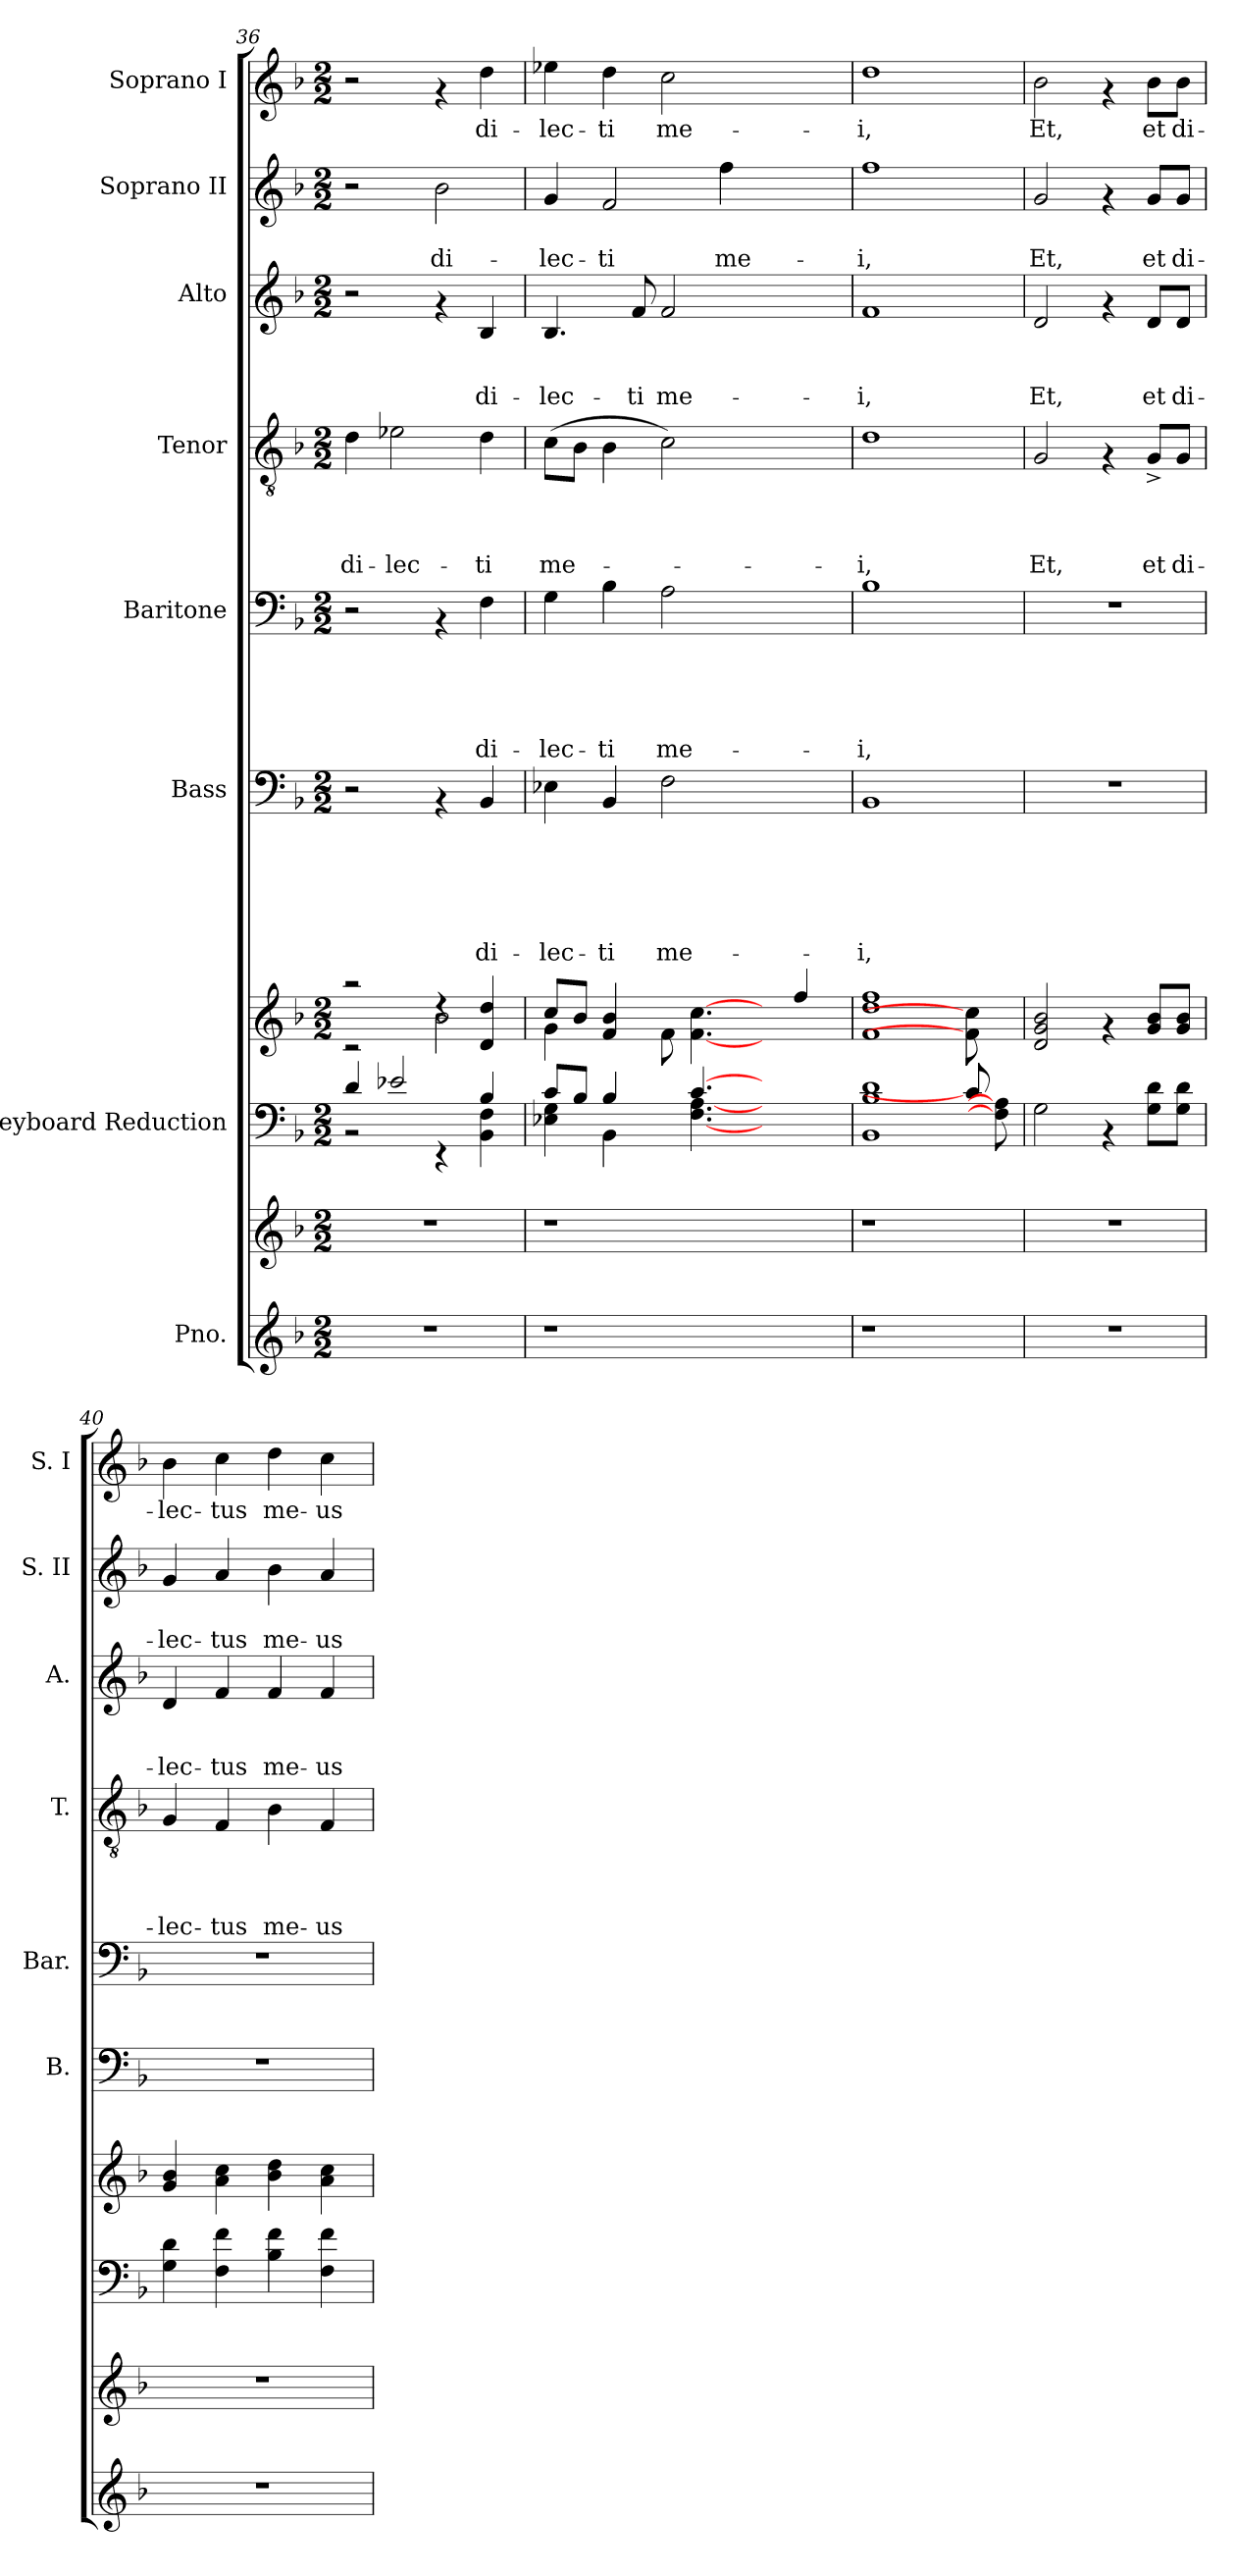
**kern	**kern	**kern	**kern	**kern	**text	**text	**text	**text	**text	**text	**kern	**text	**text	**text	**text	**text	**kern	**text	**text	**text	**text	**kern	**text	**text	**text	**kern	**text	**text	**kern	**text
*part8	*part8	*part7	*part7	*part6	*part6	*part6	*part6	*part6	*part6	*part6	*part5	*part5	*part5	*part5	*part5	*part5	*part4	*part4	*part4	*part4	*part4	*part3	*part3	*part3	*part3	*part2	*part2	*part2	*part1	*part1
*staff10	*staff9	*staff8	*staff7	*staff6	*staff6	*staff6	*staff6	*staff6	*staff6	*staff6	*staff5	*staff5	*staff5	*staff5	*staff5	*staff5	*staff4	*staff4	*staff4	*staff4	*staff4	*staff3	*staff3	*staff3	*staff3	*staff2	*staff2	*staff2	*staff1	*staff1
*I"Pno.	*	*I"Keyboard Reduction	*	*I"Bass	*	*	*	*	*	*	*I"Baritone	*	*	*	*	*	*I"Tenor	*	*	*	*	*I"Alto	*	*	*	*I"Soprano II	*	*	*I"Soprano I	*
*	*	*	*	*I'B.	*	*	*	*	*	*	*I'Bar.	*	*	*	*	*	*I'T.	*	*	*	*	*I'A.	*	*	*	*I'S. II	*	*	*I'S. I	*
*clefG2	*clefG2	*clefF4	*clefG2	*clefF4	*	*	*	*	*	*	*clefF4	*	*	*	*	*	*clefGv2	*	*	*	*	*clefG2	*	*	*	*clefG2	*	*	*clefG2	*
*k[b-]	*k[b-]	*k[b-]	*k[b-]	*k[b-]	*	*	*	*	*	*	*k[b-]	*	*	*	*	*	*k[b-]	*	*	*	*	*k[b-]	*	*	*	*k[b-]	*	*	*k[b-]	*
*F:	*F:	*F:	*F:	*F:	*	*	*	*	*	*	*F:	*	*	*	*	*	*F:	*	*	*	*	*F:	*	*	*	*F:	*	*	*F:	*
*M2/2	*M2/2	*M2/2	*M2/2	*M2/2	*	*	*	*	*	*	*M2/2	*	*	*	*	*	*M2/2	*	*	*	*	*M2/2	*	*	*	*M2/2	*	*	*M2/2	*
=36	=36	=36	=36	=36	=36	=36	=36	=36	=36	=36	=36	=36	=36	=36	=36	=36	=36	=36	=36	=36	=36	=36	=36	=36	=36	=36	=36	=36	=36	=36
*	*	*^	*^	*	*	*	*	*	*	*	*	*	*	*	*	*	*	*	*	*	*	*	*	*	*	*	*	*	*	*
!	!	!	!	!	!	!	!	!	!	!	!	!	!	!	!	!	!	!	!	!	!	!	!LO:LY:b	!	!	!	!	!	!	!	!	!
1r	1r	4d/	2r	2raa	2rc	2r	.	.	.	.	.	.	2r	.	.	.	.	.	4d\	.	.	.	di-	2r	.	.	.	2r	.	.	2r	.
!	!	!	!	!	!	!	!	!	!	!	!	!	!	!	!	!	!	!	!	!	!	!	!LO:LY:b	!	!	!	!	!	!	!	!	!
.	.	2e-X/	.	.	.	.	.	.	.	.	.	.	.	.	.	.	.	.	2e-X\	.	.	.	-lec-	.	.	.	.	.	.	.	.	.
!	!	!	!	!	!	!	!	!	!	!	!	!	!	!	!	!	!	!	!	!	!	!	!	!	!	!	!	!	!	!LO:LY:b	!	!
.	.	.	4rEE	4rcc	2b-\	4rAA	.	.	.	.	.	.	4rAA	.	.	.	.	.	.	.	.	.	.	4rf	.	.	.	2b-\	.	di-	4rf	.
!	!	!	!	!	!	!	!	!	!	!	!	!LO:LY:b	!	!	!	!	!	!LO:LY:b	!	!	!	!	!LO:LY:b	!	!	!	!LO:LY:b	!	!	!	!	!LO:LY:b
.	.	4B-/	4BB-\ 4F\	4d/ 4dd/	.	4BB-/	.	.	.	.	.	di-	4F\	.	.	.	.	di-	4d\	.	.	.	-ti	4B-/	.	.	di-	.	.	.	4dd\	di-
!!LO:PB:g=z
=37	=37	=37	=37	=37	=37	=37	=37	=37	=37	=37	=37	=37	=37	=37	=37	=37	=37	=37	=37	=37	=37	=37	=37	=37	=37	=37	=37	=37	=37	=37	=37	=37
!	!	!	!	!	!	!	!	!	!	!	!	!LO:LY:b	!	!	!	!	!	!LO:LY:b	!	!	!	!	!LO:LY:b	!	!	!	!LO:LY:b	!	!	!LO:LY:b	!	!LO:LY:b
1r	1r	8c/L	4E-X\ 4G\	8cc/L	4g\	4E-X\	.	.	.	.	.	-lec-	4G\	.	.	.	.	-lec-	(>8c\L	.	.	.	me-	4.B-/	.	.	-lec-	4g/	.	-lec-	4ee-X\	-lec-
.	.	8B-/J	.	8b-/J	.	.	.	.	.	.	.	.	.	.	.	.	.	.	8B-\J	.	.	.	.	.	.	.	.	.	.	.	.	.
!	!	!	!	!	!	!	!	!	!	!	!	!LO:LY:b	!	!	!	!	!	!LO:LY:b	!	!	!	!	!	!	!	!	!	!	!	!LO:LY:b	!	!LO:LY:b
.	.	4B-/	4BB-\	4f/ 4b-/	1ryy	4BB-/	.	.	.	.	.	-ti	4B-\	.	.	.	.	-ti	4B-\	.	.	.	.	.	.	.	.	2f/	.	-ti	4dd\	-ti
!	!	!	!	!	!	!	!	!	!	!	!	!	!	!	!	!	!	!	!	!	!	!	!	!	!	!	!LO:LY:b	!	!	!	!	!
.	.	.	.	.	.	.	.	.	.	.	.	.	.	.	.	.	.	.	.	.	.	.	.	8f/	.	.	-ti	.	.	.	.	.
!	!	!	!	!	!	!	!	!	!	!	!	!LO:LY:b	!	!	!	!	!	!LO:LY:b	!	!	!	!	!	!	!	!	!LO:LY:b	!	!	!	!	!LO:LY:b
.	.	8ryy	8ryy	8f\	.	2F\	.	.	.	.	.	me-	2A\	.	.	.	.	me-	2c\)	.	.	.	.	2f/	.	.	me-	.	.	.	2cc\	me-
.	.	[4.c/	[4.F\ [4.A\	[4.f\ [4.cc\	.	.	.	.	.	.	.	.	.	.	.	.	.	.	.	.	.	.	.	.	.	.	.	.	.	.	.	.
!	!	!	!	!	!	!	!	!	!	!	!	!	!	!	!	!	!	!	!	!	!	!	!	!	!	!	!	!	!	!LO:LY:b	!	!
.	.	.	.	.	.	.	.	.	.	.	.	.	.	.	.	.	.	.	.	.	.	.	.	.	.	.	.	4ff\	.	me-	.	.
4.ryy	4.ryy	4.ryy	4.ryy	8ryy	.	4.ryy	.	.	.	.	.	.	4.ryy	.	.	.	.	.	4.ryy	.	.	.	.	4.ryy	.	.	.	4.ryy	.	.	4.ryy	.
.	.	.	.	4ff/	.	.	.	.	.	.	.	.	.	.	.	.	.	.	.	.	.	.	.	.	.	.	.	.	.	.	.	.
.	.	.	.	.	8ryy	.	.	.	.	.	.	.	.	.	.	.	.	.	.	.	.	.	.	.	.	.	.	.	.	.	.	.
*	*	*v	*v	*	*	*	*	*	*	*	*	*	*	*	*	*	*	*	*	*	*	*	*	*	*	*	*	*	*	*	*	*
=38	=38	=38	=38	=38	=38	=38	=38	=38	=38	=38	=38	=38	=38	=38	=38	=38	=38	=38	=38	=38	=38	=38	=38	=38	=38	=38	=38	=38	=38	=38	=38
!	!	!	!LO:TX:b:t=Pno.	!	!	!	!	!	!	!	!	!	!	!	!	!	!	!	!	!	!	!	!	!	!	!	!	!	!	!	!
!	!	!	!	!	!	!	!	!	!	!	!LO:LY:b	!	!	!	!	!	!LO:LY:b	!	!	!	!	!LO:LY:b	!	!	!	!LO:LY:b	!	!	!LO:LY:b	!	!LO:LY:b
*	*	*	*v	*v	*	*	*	*	*	*	*	*	*	*	*	*	*	*	*	*	*	*	*	*	*	*	*	*	*	*	*
1r	1r	1BB- 1B- 1d	1f 1dd 1ff	1BB-	.	.	.	.	.	-i,	1B-	.	.	.	.	-i,	1d	.	.	.	-i,	1f	.	.	-i,	1ff	.	-i,	1dd	-i,
4ryy	4ryy	8c/]	8f\] 8cc\]	4ryy	.	.	.	.	.	.	4ryy	.	.	.	.	.	4ryy	.	.	.	.	4ryy	.	.	.	4ryy	.	.	4ryy	.
.	.	8F\] 8A\]	8ryy	.	.	.	.	.	.	.	.	.	.	.	.	.	.	.	.	.	.	.	.	.	.	.	.	.	.	.
=39	=39	=39	=39	=39	=39	=39	=39	=39	=39	=39	=39	=39	=39	=39	=39	=39	=39	=39	=39	=39	=39	=39	=39	=39	=39	=39	=39	=39	=39	=39
!	!	!	!	!	!	!	!	!	!	!	!	!	!	!	!	!	!	!	!	!	!LO:LY:b	!	!	!	!LO:LY:b	!	!	!LO:LY:b	!	!LO:LY:b
1r	1r	2G\	2d/ 2g/ 2b-/	1r	.	.	.	.	.	.	1r	.	.	.	.	.	2G/	.	.	.	Et,	2d/	.	.	Et,	2g/	.	Et,	2b-\	Et,
.	.	4rAA	4rf	.	.	.	.	.	.	.	.	.	.	.	.	.	4rF	.	.	.	.	4rf	.	.	.	4rf	.	.	4rf	.
!	!	!	!	!	!	!	!	!	!	!	!	!	!	!	!	!	!	!	!	!	!LO:LY:b	!	!	!	!LO:LY:b	!	!	!LO:LY:b	!	!LO:LY:b
.	.	8G\ 8d\L	8g/ 8b-/L	.	.	.	.	.	.	.	.	.	.	.	.	.	8G^</L	.	.	.	et	8d/L	.	.	et	8g/L	.	et	8b-\L	et
!	!	!	!	!	!	!	!	!	!	!	!	!	!	!	!	!	!	!	!	!	!LO:LY:b	!	!	!	!LO:LY:b	!	!	!LO:LY:b	!	!LO:LY:b
.	.	8G\ 8d\J	8g/ 8b-/J	.	.	.	.	.	.	.	.	.	.	.	.	.	8G/J	.	.	.	di-	8d/J	.	.	di-	8g/J	.	di-	8b-\J	di-
=40	=40	=40	=40	=40	=40	=40	=40	=40	=40	=40	=40	=40	=40	=40	=40	=40	=40	=40	=40	=40	=40	=40	=40	=40	=40	=40	=40	=40	=40	=40
!	!	!	!	!	!	!	!	!	!	!	!	!	!	!	!	!	!	!	!	!	!LO:LY:b	!	!	!	!LO:LY:b	!	!	!LO:LY:b	!	!LO:LY:b
1r	1r	4G\ 4d\	4g/ 4b-/	1r	.	.	.	.	.	.	1r	.	.	.	.	.	4G/	.	.	.	-lec-	4d/	.	.	-lec-	4g/	.	-lec-	4b-\	-lec-
!	!	!	!	!	!	!	!	!	!	!	!	!	!	!	!	!	!	!	!	!	!LO:LY:b	!	!	!	!LO:LY:b	!	!	!LO:LY:b	!	!LO:LY:b
.	.	4F\ 4f\	4a\ 4cc\	.	.	.	.	.	.	.	.	.	.	.	.	.	4F/	.	.	.	-tus	4f/	.	.	-tus	4a/	.	-tus	4cc\	-tus
!	!	!	!	!	!	!	!	!	!	!	!	!	!	!	!	!	!	!	!	!	!LO:LY:b	!	!	!	!LO:LY:b	!	!	!LO:LY:b	!	!LO:LY:b
.	.	4B-\ 4f\	4b-\ 4dd\	.	.	.	.	.	.	.	.	.	.	.	.	.	4B-\	.	.	.	me-	4f/	.	.	me-	4b-\	.	me-	4dd\	me-
!	!	!	!	!	!	!	!	!	!	!	!	!	!	!	!	!	!	!	!	!	!LO:LY:b	!	!	!	!LO:LY:b	!	!	!LO:LY:b	!	!LO:LY:b
.	.	4F\ 4f\	4a\ 4cc\	.	.	.	.	.	.	.	.	.	.	.	.	.	4F/	.	.	.	-us	4f/	.	.	-us	4a/	.	-us	4cc\	-us
=	=	=	=	=	=	=	=	=	=	=	=	=	=	=	=	=	=	=	=	=	=	=	=	=	=	=	=	=	=	=
*-	*-	*-	*-	*-	*-	*-	*-	*-	*-	*-	*-	*-	*-	*-	*-	*-	*-	*-	*-	*-	*-	*-	*-	*-	*-	*-	*-	*-	*-	*-
